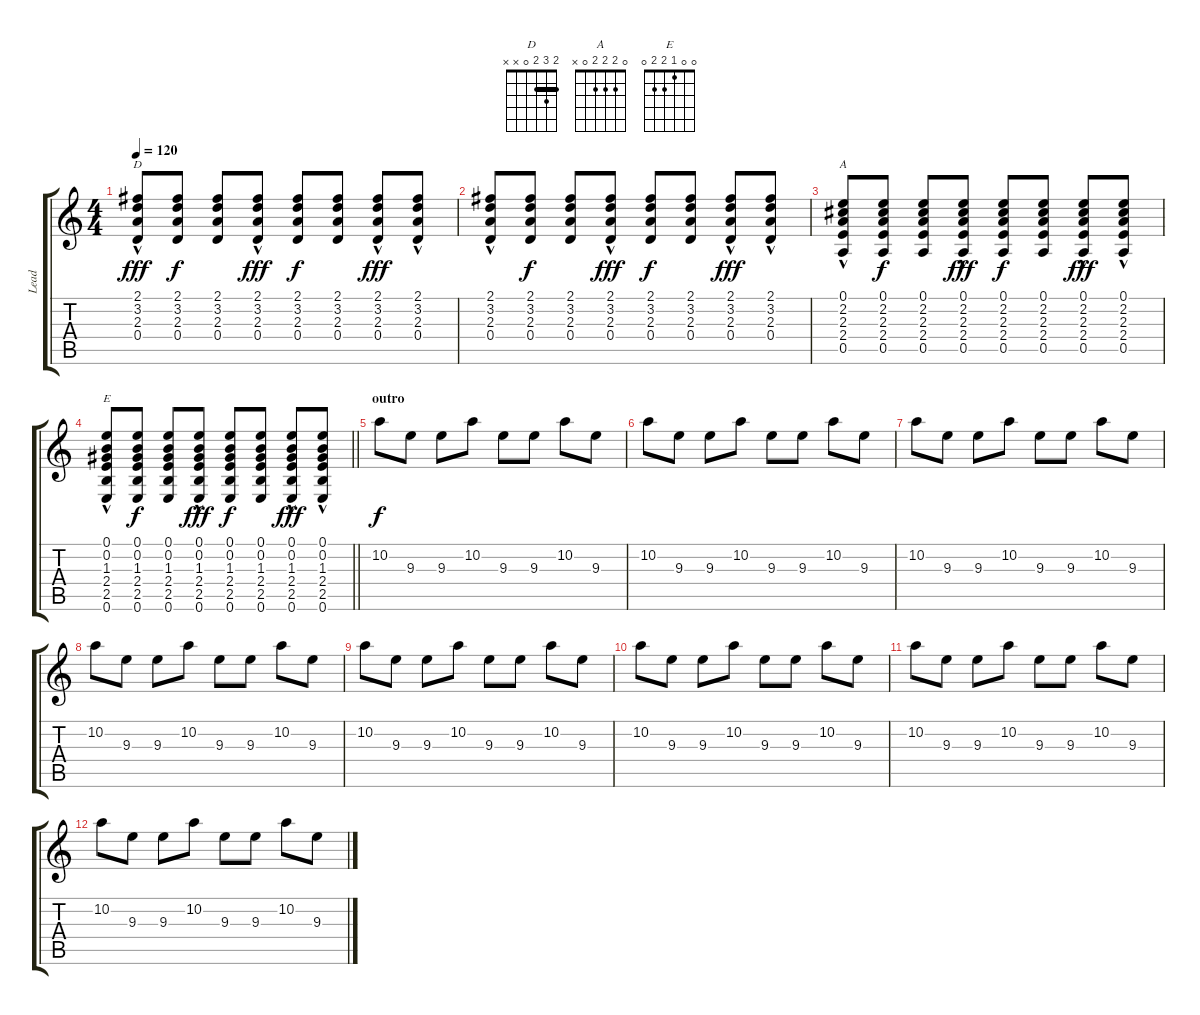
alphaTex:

\track ("Lead" "Lead") {instrument electricguitarclean}
\staff {score tabs}
\tuning (E4 B3 G3 D3 A2 E2) {hide}
\chord ("D" 2 3 2 0 x x) {barre 2}
\chord ("A" 0 2 2 2 0 x)
\chord ("E" 0 0 1 2 2 0)
\ts (4 4)
\tempo 120
\clef g2
\ks c
(2.1{hac} 3.2{hac} 2.3{hac} 0.4{hac}).8{ch "D" dy fff} (2.1 3.2 2.3 0.4).8{dy f} (2.1 3.2 2.3 0.4).8 (2.1{hac} 3.2{hac} 2.3{hac} 0.4{hac}).8{dy fff} (2.1 3.2 2.3 0.4).8{dy f} (2.1 3.2 2.3 0.4).8 (2.1{hac} 3.2{hac} 2.3{hac} 0.4{hac}).8{dy fff} (2.1{hac} 3.2{hac} 2.3{hac} 0.4{hac}).8 |
(2.1{hac} 3.2{hac} 2.3{hac} 0.4{hac}).8 (2.1 3.2 2.3 0.4).8{dy f} (2.1 3.2 2.3 0.4).8 (2.1{hac} 3.2{hac} 2.3{hac} 0.4{hac}).8{dy fff} (2.1 3.2 2.3 0.4).8{dy f} (2.1 3.2 2.3 0.4).8 (2.1{hac} 3.2{hac} 2.3{hac} 0.4{hac}).8{dy fff} (2.1{hac} 3.2{hac} 2.3{hac} 0.4{hac}).8 |
(0.1{hac} 2.2{hac} 2.3{hac} 2.4{hac} 0.5{hac}).8{ch "A"} (0.1 2.2 2.3 2.4 0.5).8{dy f} (0.1 2.2 2.3 2.4 0.5).8 (0.1{hac} 2.2{hac} 2.3{hac} 2.4{hac} 0.5{hac}).8{dy fff} (0.1 2.2 2.3 2.4 0.5).8{dy f} (0.1 2.2 2.3 2.4 0.5).8 (0.1{hac} 2.2{hac} 2.3{hac} 2.4{hac} 0.5{hac}).8{dy fff} (0.1{hac} 2.2{hac} 2.3{hac} 2.4{hac} 0.5{hac}).8 |
\barLineRight lightlight
(0.1{hac} 0.2{hac} 1.3{hac} 2.4{hac} 2.5{hac} 0.6{hac}).8{ch "E"} (0.1 0.2 1.3 2.4 2.5 0.6).8{dy f} (0.1 0.2 1.3 2.4 2.5 0.6).8 (0.1{hac} 0.2{hac} 1.3{hac} 2.4{hac} 2.5{hac} 0.6{hac}).8{dy fff} (0.1 0.2 1.3 2.4 2.5 0.6).8{dy f} (0.1 0.2 1.3 2.4 2.5 0.6).8 (0.1{hac} 0.2{hac} 1.3{hac} 2.4{hac} 2.5{hac} 0.6{hac}).8{dy fff} (0.1{hac} 0.2{hac} 1.3{hac} 2.4{hac} 2.5{hac} 0.6{hac}).8 |
\section ("" "outro")
10.2.8{dy f} 9.3.8 9.3.8 10.2.8 9.3.8 9.3.8 10.2.8 9.3.8 |
10.2.8 9.3.8 9.3.8 10.2.8 9.3.8 9.3.8 10.2.8 9.3.8 |
10.2.8 9.3.8 9.3.8 10.2.8 9.3.8 9.3.8 10.2.8 9.3.8 |
10.2.8 9.3.8 9.3.8 10.2.8 9.3.8 9.3.8 10.2.8 9.3.8 |
10.2.8 9.3.8 9.3.8 10.2.8 9.3.8 9.3.8 10.2.8 9.3.8 |
10.2.8 9.3.8 9.3.8 10.2.8 9.3.8 9.3.8 10.2.8 9.3.8 |
10.2.8 9.3.8 9.3.8 10.2.8 9.3.8 9.3.8 10.2.8 9.3.8 |
10.2.8 9.3.8 9.3.8 10.2.8 9.3.8 9.3.8 10.2.8 9.3.8
